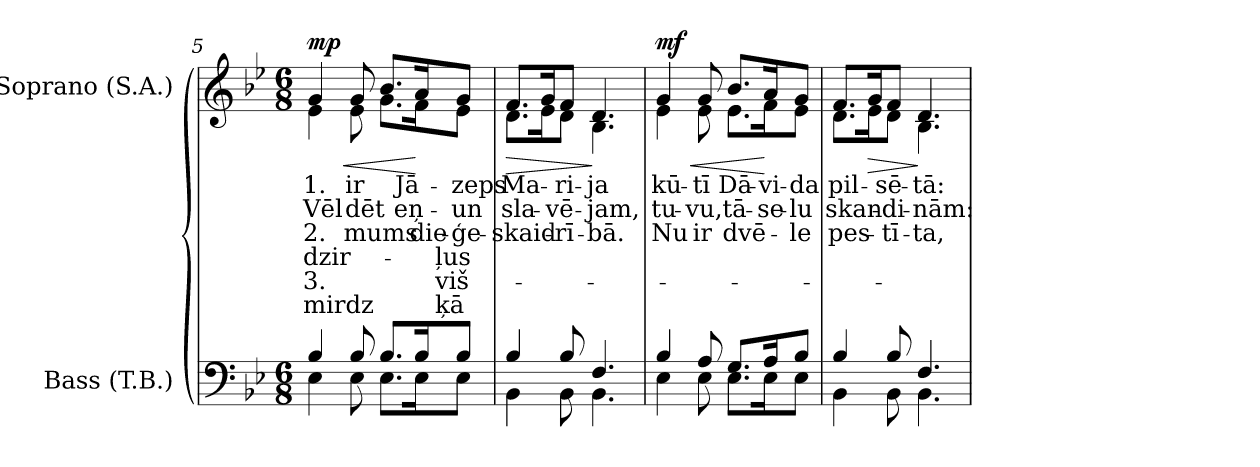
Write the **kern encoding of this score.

**kern	**kern	**text	**text	**text	**text	**text	**text	**dynam
*part2	*part1	*part1	*part1	*part1	*part1	*part1	*part1	*part1
*staff2	*staff1	*staff1	*staff1	*staff1	*staff1	*staff1	*staff1	*staff1
*I"Bass (T.B.)	*I"Soprano (S.A.)	*	*	*	*	*	*	*
*I'B. (T.B.)	*I'S. (S.A.)	*	*	*	*	*	*	*
!!LO:LB:g=z
*clefF4	*clefG2	*	*	*	*	*	*	*
*k[b-e-]	*k[b-e-]	*	*	*	*	*	*	*
*B-:	*B-:	*	*	*	*	*	*	*
*M6/8	*M6/8	*	*	*	*	*	*	*
=5	=5	=5	=5	=5	=5	=5	=5	=5
*^	*	*	*	*	*	*	*	*
!	!	!	!LO:LY:b:color=#000000	!LO:LY:b:color=#000000	!LO:LY:b:color=#000000	!LO:LY:b:color=#000000	!LO:LY:b:color=#000000	!LO:LY:b:color=#000000	!LO:HP:b
*	*	*^	*	*	*	*	*	*	*
4B-i/	4E-i\	4gi/	4e-i\	1.	Vēl	2.	dzir-	3.	mirdz	< mp
!	!	!	!	!LO:LY:b:color=#000000	!LO:LY:b:color=#000000	!LO:LY:b:color=#000000	!	!	!	!
8B-i/	8E-i\	8gi/	8e-i\	ir	-dēt	mums	.	.	.	.
8.B-i/L	8.E-i\L	8.b-i/L	8.gi\L	.	.	.	.	.	.	.
!	!	!	!	!LO:LY:b:color=#000000	!LO:LY:b:color=#000000	!LO:LY:b:color=#000000	!	!	!	!
16B-i/K	16E-i\K	16ai/K	16fi\K	Jā-	eņ-	die-	.	.	.	[
!	!	!	!	!LO:LY:b:color=#000000	!LO:LY:b:color=#000000	!LO:LY:b:color=#000000	!LO:LY:b:color=#000000	!LO:LY:b:color=#000000	!LO:LY:b:color=#000000	!
8B-i/J	8E-i\J	8gi/J	8e-i\J	-zeps	un	-ģe-	-ļus	-viš-	-ķā	.
=6	=6	=6	=6	=6	=6	=6	=6	=6	=6	=6
!	!	!	!	!LO:LY:b:color=#000000	!LO:LY:b:color=#000000	!LO:LY:b:color=#000000	!	!	!	!LO:HP:b
4B-i/	4BB-i\	8.fi/L	8.di\L	Ma-	sla-	skaid-	.	.	.	>
.	.	16gi/K	16e-i\K	.	.	.	.	.	.	.
!	!	!	!	!LO:LY:b:color=#000000	!LO:LY:b:color=#000000	!LO:LY:b:color=#000000	!	!	!	!
8B-i/	8BB-i\	8fi/J	8di\J	-ri-	-vē-	-rī-	.	.	.	.
!	!	!	!	!LO:LY:b:color=#000000	!LO:LY:b:color=#000000	!LO:LY:b:color=#000000	!	!	!	!
4.Fi/	4.BB-i\	4.di/	4.B-i\	-ja	-jam,	-bā.	.	.	.	]
=7	=7	=7	=7	=7	=7	=7	=7	=7	=7	=7
!	!	!	!	!LO:LY:b:color=#000000	!LO:LY:b:color=#000000	!LO:LY:b:color=#000000	!	!	!	!LO:HP:b
4B-i/	4E-i\	4gi/	4e-i\	kū-	tu-	Nu	.	.	.	< mf
!	!	!	!	!LO:LY:b:color=#000000	!LO:LY:b:color=#000000	!LO:LY:b:color=#000000	!	!	!	!
8Ai/	8E-i\	8gi/	8e-i\	-tī	-vu,	ir	.	.	.	.
!	!	!	!	!LO:LY:b:color=#000000	!LO:LY:b:color=#000000	!LO:LY:b:color=#000000	!	!	!	!
8.Gi/L	8.E-i\L	8.b-i/L	8.e-i\L	Dā-	tā-	dvē-	.	.	.	.
!	!	!	!	!LO:LY:b:color=#000000	!LO:LY:b:color=#000000	!	!	!	!	!
16Ai/K	16E-i\K	16ai/K	16fi\K	-vi-	-se-	.	.	.	.	[
!	!	!	!	!LO:LY:b:color=#000000	!LO:LY:b:color=#000000	!LO:LY:b:color=#000000	!	!	!	!
8B-i/J	8E-i\J	8gi/J	8e-i\J	-da	-lu	-le	.	.	.	.
=8	=8	=8	=8	=8	=8	=8	=8	=8	=8	=8
!	!	!	!	!LO:LY:b:color=#000000	!LO:LY:b:color=#000000	!LO:LY:b:color=#000000	!	!	!	!
4B-i/	4BB-i\	8.fi/L	8.di\L	pil-	skan-	pes-	.	.	.	.
!	!	!	!	!	!	!	!	!	!	!LO:HP:b
.	.	16gi/K	16e-i\K	.	.	.	.	.	.	>
!	!	!	!	!LO:LY:b:color=#000000	!LO:LY:b:color=#000000	!LO:LY:b:color=#000000	!	!	!	!
8B-i/	8BB-i\	8fi/J	8di\J	-sē-	-di-	-tī-	.	.	.	.
!	!	!	!	!LO:LY:b:color=#000000	!LO:LY:b:color=#000000	!LO:LY:b:color=#000000	!	!	!	!
4.Fi/	4.BB-i\	4.di/	4.B-i\	-tā:	-nām:	-ta,	.	.	.	]
*v	*v	*	*	*	*	*	*	*	*	*
*	*v	*v	*	*	*	*	*	*	*
=	=	=	=	=	=	=	=	=
*-	*-	*-	*-	*-	*-	*-	*-	*-
